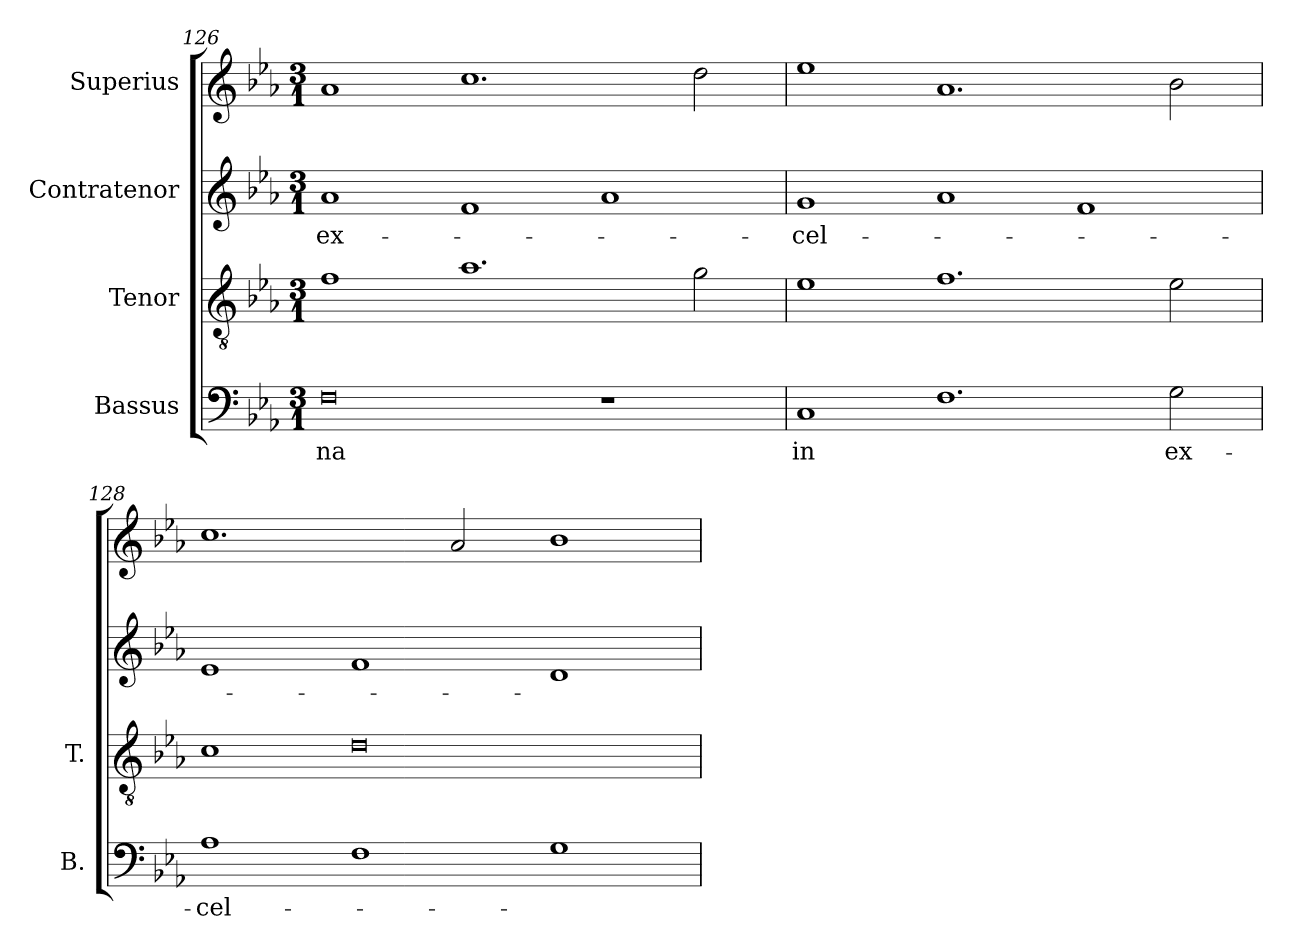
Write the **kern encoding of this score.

**kern	**text	**kern	**kern	**text	**kern
*part4	*part4	*part3	*part2	*part2	*part1
*staff4	*staff4	*staff3	*staff2	*staff2	*staff1
*I"Bassus	*	*I"Tenor	*I"Contratenor	*	*I"Superius
*I'B.	*	*I'T.	*	*	*
*clefF4	*	*clefGv2	*clefG2	*	*clefG2
*	*	*ITrd7c12	*ITrd7c12	*	*
*k[b-e-a-]	*	*k[b-e-a-]	*k[b-e-a-]	*	*k[b-e-a-]
*E-:	*	*E-:	*E-:	*	*E-:
*M3/1	*	*M3/1	*M3/1	*	*M3/1
=126	=126	=126	=126	=126	=126
!	!LO:LY:b:color=#000000	!	!	!	!
!	!	!	!	!LO:LY:b:color=#000000	!
0Fi	-na	1Fi	1A-i	ex-	1a-i
.	.	1.A-i	1Fi	.	1.cci
1r	.	.	1A-i	.	.
.	.	2Gi\	.	.	2ddi\
=127	=127	=127	=127	=127	=127
!	!LO:LY:b:color=#000000	!	!	!	!
!	!	!	!	!LO:LY:b:color=#000000	!
1Ci	in	1E-i	1Gi	-cel-	1ee-i
1.Fi	.	1.Fi	1A-i	.	1.a-i
.	.	.	1Fi	.	.
!	!LO:LY:b:color=#000000	!	!	!	!
2Gi\	ex-	2E-i\	.	.	2b-i\
!!LO:LB:g=z
=128	=128	=128	=128	=128	=128
!	!LO:LY:b:color=#000000	!	!	!	!
1A-i	-cel-	1Ci	1E-i	.	1.cci
1Fi	.	0Di	1Fi	.	.
.	.	.	.	.	2a-i/
1Gi	.	.	1Di	.	1b-i
=	=	=	=	=	=
*-	*-	*-	*-	*-	*-
